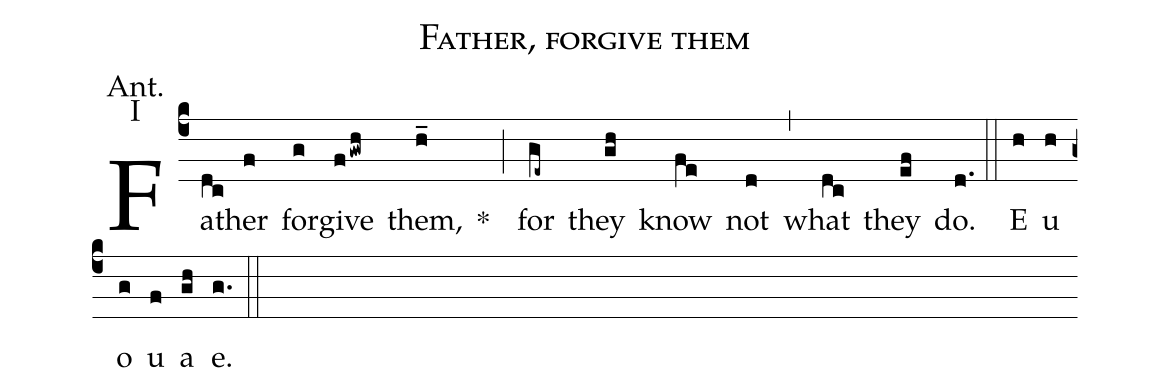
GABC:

name: Father, forgive them;
mode:1;
annotation:Ant.;
annotation:I;
%%
(c4) Fa(dc)ther(f) for(g)give(fgwh) them,(h_) *() (;)
for(ge~) they(gh) know(fe) not(d) (,)
what(dc) they(ef) do.(d.) (::) E(h) u(h) o(g) u(f) a(gh) e.(g.) (::)
